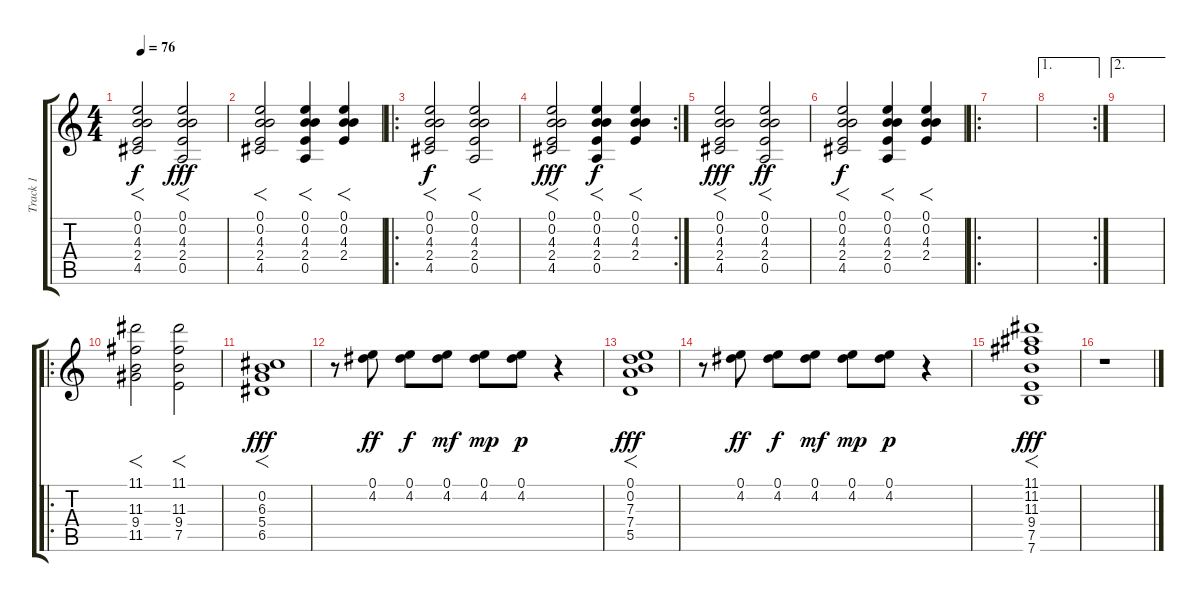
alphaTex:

\track ("Track 1" "Track 1") {instrument electricguitarjazz}
\staff {score tabs}
\tuning (E4 B3 G3 D3 A2 E2) {hide}
\ts (4 4)
\tempo 76
\clef g2
\ks c
(0.1 0.2 4.3 2.4 4.5).2{f dy f instrument electricguitarjazz} (0.1 0.2 4.3 2.4 0.5).2{f dy fff} |
(0.1 0.2 4.3 2.4 4.5).2{f} (0.1 0.2 4.3 2.4 0.5).4{f} (0.1 0.2 4.3 2.4).4{f} |
\ro
(0.1 0.2 4.3 2.4 4.5).2{f dy f} (0.1 0.2 4.3 2.4 0.5).2{f} |
\rc 2
(0.1 0.2 4.3 2.4 4.5).2{f dy fff} (0.1 0.2 4.3 2.4 0.5).4{f dy f} (0.1 0.2 4.3 2.4).4{f} |
(0.1 0.2 4.3 2.4 4.5).2{f dy fff} (0.1 0.2 4.3 2.4 0.5).2{f dy ff} |
(0.1 0.2 4.3 2.4 4.5).2{f dy f} (0.1 0.2 4.3 2.4 0.5).4{f} (0.1 0.2 4.3 2.4).4{f} |
\ro
|
\ae 1
\rc 2
|
\ae 2
|
\ro
(11.1 11.3 9.4 11.5).2{f} (11.1 11.3 9.4 7.5).2{f} |
(0.2 6.3 5.4 6.5).1{f dy fff} |
r.8 (0.1 4.2).8{dy ff} (0.1 4.2).8{dy f} (0.1 4.2).8{dy mf} (0.1 4.2).8{dy mp} (0.1 4.2).8{dy p} r.4 |
(0.1 0.2 7.3 7.4 5.5).1{f dy fff} |
r.8 (0.1 4.2).8{dy ff} (0.1 4.2).8{dy f} (0.1 4.2).8{dy mf} (0.1 4.2).8{dy mp} (0.1 4.2).8{dy p} r.4 |
(11.1 11.2 11.3 9.4 7.5 7.6).1{f dy fff volume 16} |
r.1
